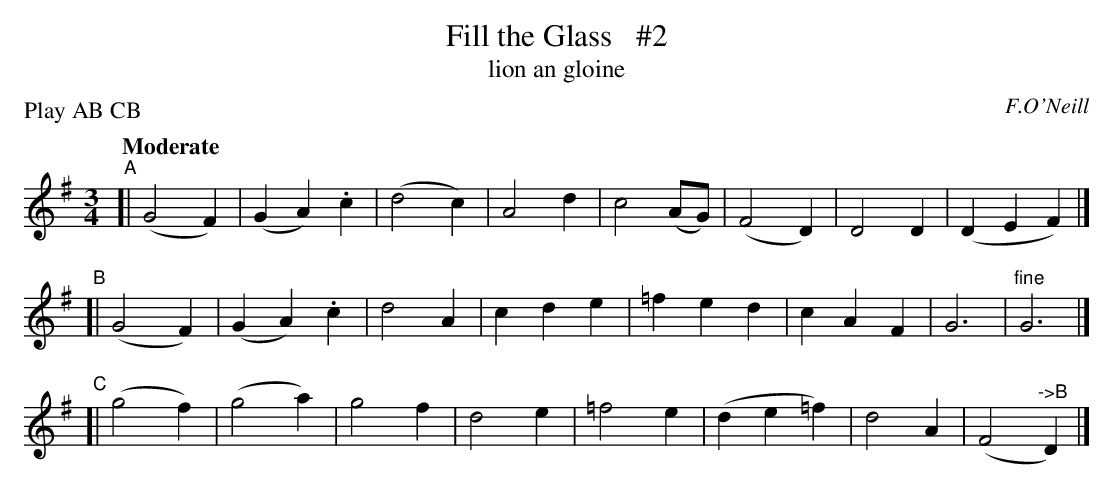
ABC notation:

X:1
T: Fill the Glass   #2
T: lion an gloine
O: F.O'Neill
P: Play AB CB
Q: "Moderate"
M: 3/4
L: 1/4
K: G
"^A"[| (G2F) | (GA).c | (d2c) | A2d | c2(A/G/) | (F2D) | D2D | (DEF) |]
"^B"[| (G2F) | (GA).c | d2A | cde | =fed | cAF | G3 | "^fine"G3 |]
"^C"[| (g2f) | (g2a) | g2f | d2e | =f2e | (de=f) | d2A | (F2"^->B"D) |]
